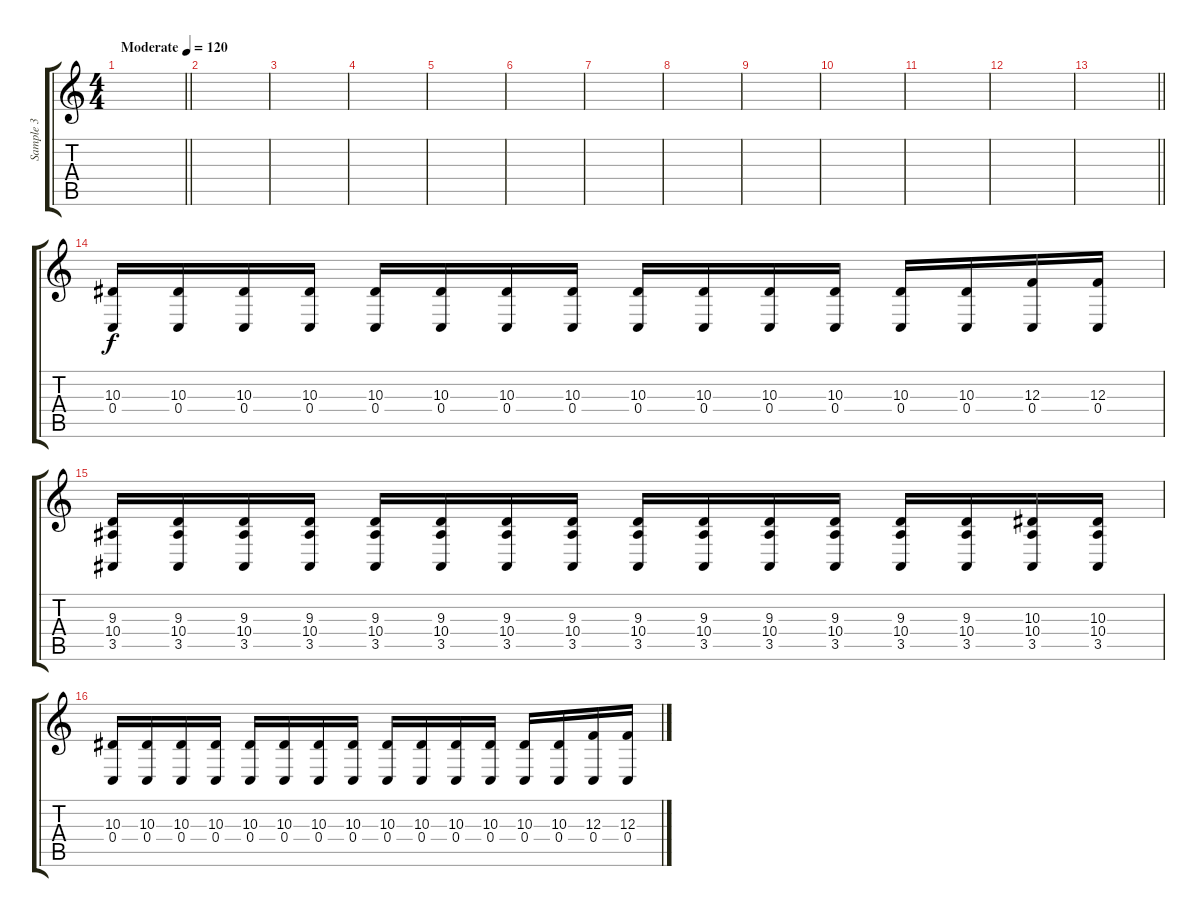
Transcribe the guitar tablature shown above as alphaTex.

\track ("Sample 3" "Sample 3") {instrument lead1square}
\staff {score tabs}
\tuning (D4 A3 F3 C3 G2 C2) {hide}
\ts (4 4)
\tempo (120 "Moderate")
\clef g2
\barLineRight lightlight
\ks c
|
\section ("" " ")
|
|
|
|
|
|
|
|
|
|
|
\barLineRight lightlight
|
\section ("" " ")
(10.3 0.4).16 (10.3 0.4).16 (10.3 0.4).16 (10.3 0.4).16 (10.3 0.4).16 (10.3 0.4).16 (10.3 0.4).16 (10.3 0.4).16 (10.3 0.4).16 (10.3 0.4).16 (10.3 0.4).16 (10.3 0.4).16 (10.3 0.4).16 (10.3 0.4).16 (12.3 0.4).16 (12.3 0.4).16 |
(9.3 10.4 3.5).16 (9.3 10.4 3.5).16 (9.3 10.4 3.5).16 (9.3 10.4 3.5).16 (9.3 10.4 3.5).16 (9.3 10.4 3.5).16 (9.3 10.4 3.5).16 (9.3 10.4 3.5).16 (9.3 10.4 3.5).16 (9.3 10.4 3.5).16 (9.3 10.4 3.5).16 (9.3 10.4 3.5).16 (9.3 10.4 3.5).16 (9.3 10.4 3.5).16 (10.3 10.4 3.5).16 (10.3 10.4 3.5).16 |
(10.3 0.4).16 (10.3 0.4).16 (10.3 0.4).16 (10.3 0.4).16 (10.3 0.4).16 (10.3 0.4).16 (10.3 0.4).16 (10.3 0.4).16 (10.3 0.4).16 (10.3 0.4).16 (10.3 0.4).16 (10.3 0.4).16 (10.3 0.4).16 (10.3 0.4).16 (12.3 0.4).16 (12.3 0.4).16
